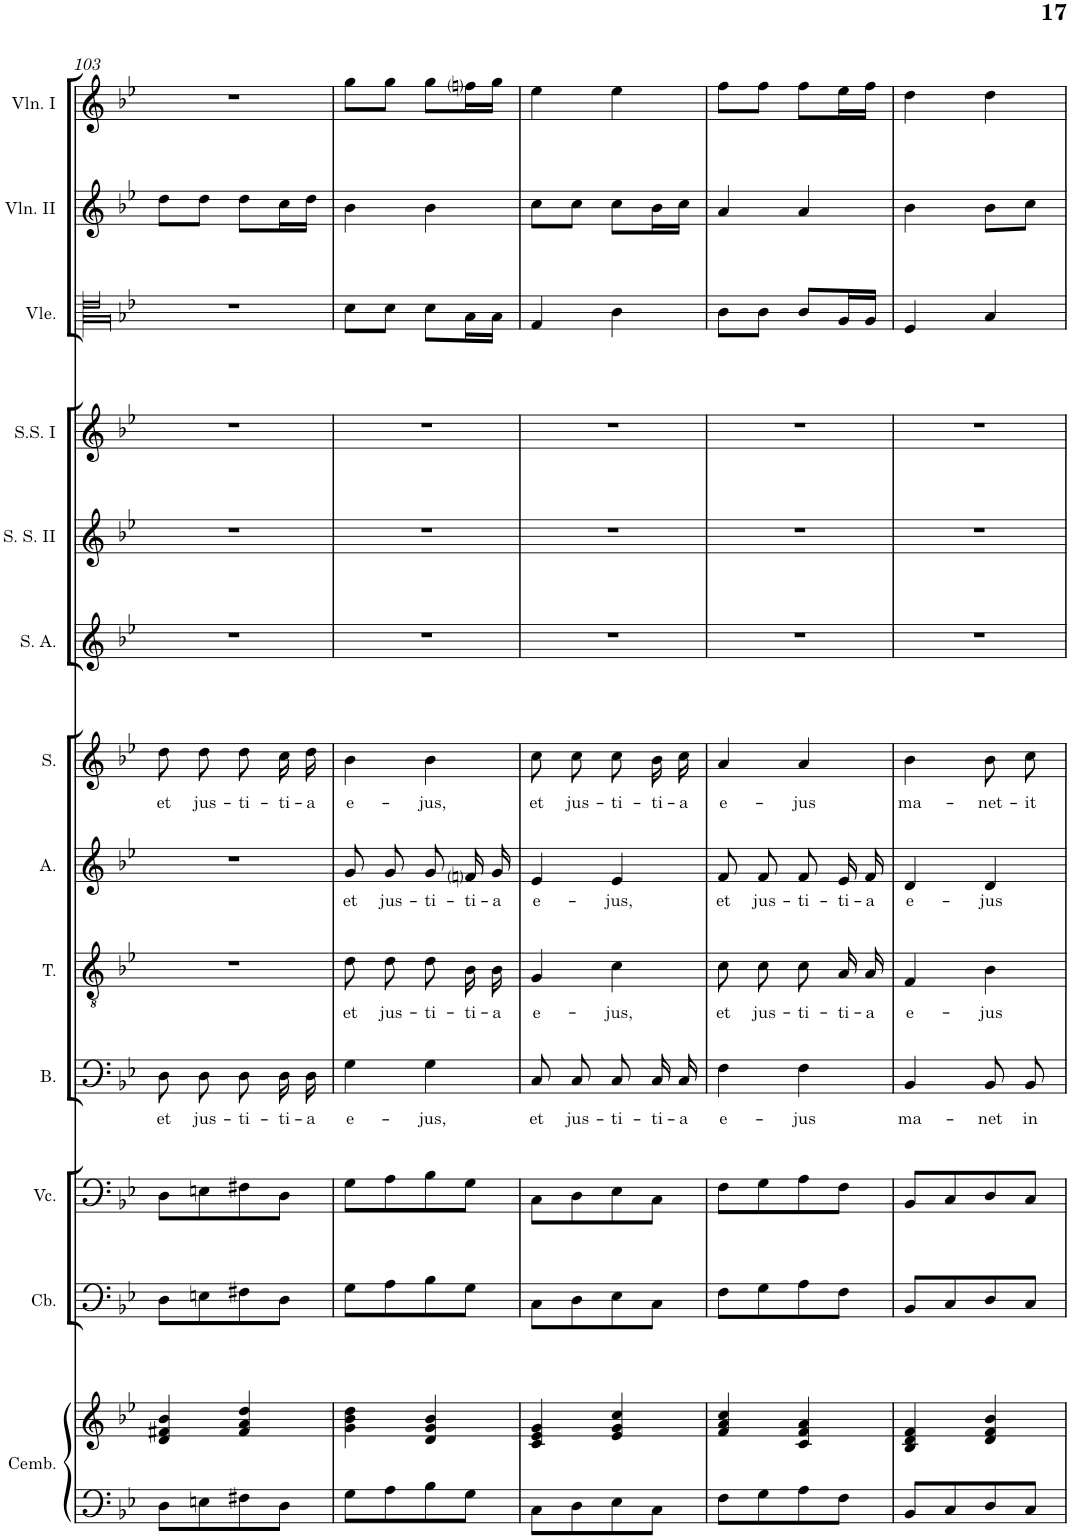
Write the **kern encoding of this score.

**kern	**kern	**kern	**kern	**kern	**text	**kern	**text	**kern	**text	**kern	**text	**kern	**kern	**kern	**kern	**kern	**kern
*part13	*part13	*part12	*part11	*part10	*part10	*part9	*part9	*part8	*part8	*part7	*part7	*part6	*part5	*part4	*part3	*part2	*part1
*staff14	*staff13	*staff12	*staff11	*staff10	*staff10	*staff9	*staff9	*staff8	*staff8	*staff7	*staff7	*staff6	*staff5	*staff4	*staff3	*staff2	*staff1
*I"Cembalo	*	*I"Contrabassi	*I"Violoncelli	*I"Bassi	*	*I"Tenori	*	*I"Alti	*	*I"Soprani	*	*I"Alti Soli	*I"Soprani Soli II	*I"Soprani Soli I	*I"Viole	*I"Violini II	*I"Violini I
*I'Cemb.	*	*I'Cb.	*I'Vc.	*I'B.	*	*I'T.	*	*I'A.	*	*I'S.	*	*	*I'S. S. II	*I'S.S. I	*I'Vle.	*I'Vln. II	*I'Vln. I
!!LO:PB:g=z
*clefF4	*clefG2	*clefF4	*clefF4	*clefF4	*	*clefGv2	*	*clefG2	*	*clefG2	*	*clefG2	*clefG2	*clefG2	*clefC3	*clefG2	*clefG2
*	*	*Trd7c12	*	*	*	*	*	*	*	*	*	*	*	*	*	*	*
*k[b-e-]	*k[b-e-]	*k[b-e-]	*k[b-e-]	*k[b-e-]	*	*k[b-e-]	*	*k[b-e-]	*	*k[b-e-]	*	*k[b-e-]	*k[b-e-]	*k[b-e-]	*k[b-e-]	*k[b-e-]	*k[b-e-]
*M2/4	*M2/4	*M2/4	*M2/4	*M2/4	*	*M2/4	*	*M2/4	*	*M2/4	*	*M2/4	*M2/4	*M2/4	*M2/4	*M2/4	*M2/4
=103	=103	=103	=103	=103	=103	=103	=103	=103	=103	=103	=103	=103	=103	=103	=103	=103	=103
!	!	!	!	!	!LO:LY:b	!	!	!	!	!	!LO:LY:b	!	!	!	!	!	!
8D\L	4d/ 4f#X/ 4b-/	8D\L	8D\L	8D\L	et	2r	.	2r	.	8dd\L	et	2r	2r	2r	2r	8dd\L	2r
!	!	!	!	!	!LO:LY:b	!	!	!	!	!	!LO:LY:b	!	!	!	!	!	!
8En\	.	8En\	8En\	8D\J	jus-	.	.	.	.	8dd\J	jus-	.	.	.	.	8dd\J	.
!	!	!	!	!	!LO:LY:b	!	!	!	!	!	!LO:LY:b	!	!	!	!	!	!
8F#X\	4f#/ 4a/ 4dd/	8F#X\	8F#X\	8D\L	-ti-	.	.	.	.	8dd\L	-ti-	.	.	.	.	8dd\L	.
!	!	!	!	!	!LO:LY:b	!	!	!	!	!	!LO:LY:b	!	!	!	!	!	!
8D\J	.	8D\J	8D\J	16D\L	-ti-	.	.	.	.	16cc\L	-ti-	.	.	.	.	16cc\L	.
!	!	!	!	!	!LO:LY:b	!	!	!	!	!	!LO:LY:b	!	!	!	!	!	!
.	.	.	.	16D\JJ	-a	.	.	.	.	16dd\JJ	-a	.	.	.	.	16dd\JJ	.
=104	=104	=104	=104	=104	=104	=104	=104	=104	=104	=104	=104	=104	=104	=104	=104	=104	=104
!	!	!	!	!	!LO:LY:b	!	!LO:LY:b	!	!LO:LY:b	!	!LO:LY:b	!	!	!	!	!	!
8G\L	4g\ 4b-\ 4dd\	8G\L	8G\L	4G\	e-	8d\L	et	8g/L	et	4b-\	e-	2r	2r	2r	8d\L	4b-\	8gg\L
!	!	!	!	!	!	!	!LO:LY:b	!	!LO:LY:b	!	!	!	!	!	!	!	!
8A\	.	8A\	8A\	.	.	8d\J	jus-	8g/J	jus-	.	.	.	.	.	8d\J	.	8gg\J
!	!	!	!	!	!LO:LY:b	!	!LO:LY:b	!	!LO:LY:b	!	!LO:LY:b	!	!	!	!	!	!
8B-\	4d/ 4g/ 4b-/	8B-\	8B-\	4G\	-jus,	8d\L	-ti-	8g/L	-ti-	4b-\	-jus,	.	.	.	8d\L	4b-\	8gg\L
!	!	!	!	!	!	!	!LO:LY:b	!	!LO:LY:b	!	!	!	!	!	!	!	!
8G\J	.	8G\J	8G\J	.	.	16B-\L	-ti-	16fni/L	-ti-	.	.	.	.	.	16B-\L	.	16ffni\L
!	!	!	!	!	!	!	!LO:LY:b	!	!LO:LY:b	!	!	!	!	!	!	!	!
.	.	.	.	.	.	16B-\JJ	-a	16g/JJ	-a	.	.	.	.	.	16B-\JJ	.	16gg\JJ
=105	=105	=105	=105	=105	=105	=105	=105	=105	=105	=105	=105	=105	=105	=105	=105	=105	=105
!	!	!	!	!	!LO:LY:b	!	!LO:LY:b	!	!LO:LY:b	!	!LO:LY:b	!	!	!	!	!	!
8C\L	4c/ 4e-/ 4g/	8C\L	8C\L	8C/L	et	4G/	e-	4e-/	e-	8cc\L	et	2r	2r	2r	4G/	8cc\L	4ee-\
!	!	!	!	!	!LO:LY:b	!	!	!	!	!	!LO:LY:b	!	!	!	!	!	!
8D\	.	8D\	8D\	8C/J	jus-	.	.	.	.	8cc\J	jus-	.	.	.	.	8cc\J	.
!	!	!	!	!	!LO:LY:b	!	!LO:LY:b	!	!LO:LY:b	!	!LO:LY:b	!	!	!	!	!	!
8E-\	4e-/ 4g/ 4cc/	8E-\	8E-\	8C/L	-ti-	4c\	-jus,	4e-/	-jus,	8cc\L	-ti-	.	.	.	4c\	8cc\L	4ee-\
!	!	!	!	!	!LO:LY:b	!	!	!	!	!	!LO:LY:b	!	!	!	!	!	!
8C\J	.	8C\J	8C\J	16C/L	-ti-	.	.	.	.	16b-\L	-ti-	.	.	.	.	16b-\L	.
!	!	!	!	!	!LO:LY:b	!	!	!	!	!	!LO:LY:b	!	!	!	!	!	!
.	.	.	.	16C/JJ	-a	.	.	.	.	16cc\JJ	-a	.	.	.	.	16cc\JJ	.
=106	=106	=106	=106	=106	=106	=106	=106	=106	=106	=106	=106	=106	=106	=106	=106	=106	=106
!	!	!	!	!	!LO:LY:b	!	!LO:LY:b	!	!LO:LY:b	!	!LO:LY:b	!	!	!	!	!	!
8F\L	4f/ 4a/ 4cc/	8F\L	8F\L	4F\	e-	8c\L	et	8f/L	et	4a/	e-	2r	2r	2r	8c\L	4a/	8ff\L
!	!	!	!	!	!	!	!LO:LY:b	!	!LO:LY:b	!	!	!	!	!	!	!	!
8G\	.	8G\	8G\	.	.	8c\J	jus-	8f/J	jus-	.	.	.	.	.	8c\J	.	8ff\J
!	!	!	!	!	!LO:LY:b	!	!LO:LY:b	!	!LO:LY:b	!	!LO:LY:b	!	!	!	!	!	!
8A\	4c/ 4f/ 4a/	8A\	8A\	4F\	-jus	8c\L	-ti-	8f/L	-ti-	4a/	-jus	.	.	.	8c/L	4a/	8ff\L
!	!	!	!	!	!	!	!LO:LY:b	!	!LO:LY:b	!	!	!	!	!	!	!	!
8F\J	.	8F\J	8F\J	.	.	16A\L	-ti-	16e-/L	-ti-	.	.	.	.	.	16A/L	.	16ee-\L
!	!	!	!	!	!	!	!LO:LY:b	!	!LO:LY:b	!	!	!	!	!	!	!	!
.	.	.	.	.	.	16A\JJ	-a	16f/JJ	-a	.	.	.	.	.	16A/JJ	.	16ff\JJ
=107	=107	=107	=107	=107	=107	=107	=107	=107	=107	=107	=107	=107	=107	=107	=107	=107	=107
!	!	!	!	!	!LO:LY:b	!	!LO:LY:b	!	!LO:LY:b	!	!LO:LY:b	!	!	!	!	!	!
8BB-/L	4B-/ 4d/ 4f/	8BB-/L	8BB-/L	4BB-/	ma-	4F/	e-	4d/	e-	4b-\	ma-	2r	2r	2r	4F/	4b-\	4dd\
8C/	.	8C/	8C/	.	.	.	.	.	.	.	.	.	.	.	.	.	.
!	!	!	!	!	!LO:LY:b	!	!LO:LY:b	!	!LO:LY:b	!	!LO:LY:b	!	!	!	!	!	!
8D/	4d/ 4f/ 4b-/	8D/	8D/	8BB-/L	-net	4B-\	-jus	4d/	-jus	8b-\L	-net-	.	.	.	4B-/	8b-\L	4dd\
!	!	!	!	!	!LO:LY:b	!	!	!	!	!	!LO:LY:b	!	!	!	!	!	!
8C/J	.	8C/J	8C/J	8BB-/J	in	.	.	.	.	8cc\J	-it	.	.	.	.	8cc\J	.
=	=	=	=	=	=	=	=	=	=	=	=	=	=	=	=	=	=
*-	*-	*-	*-	*-	*-	*-	*-	*-	*-	*-	*-	*-	*-	*-	*-	*-	*-
